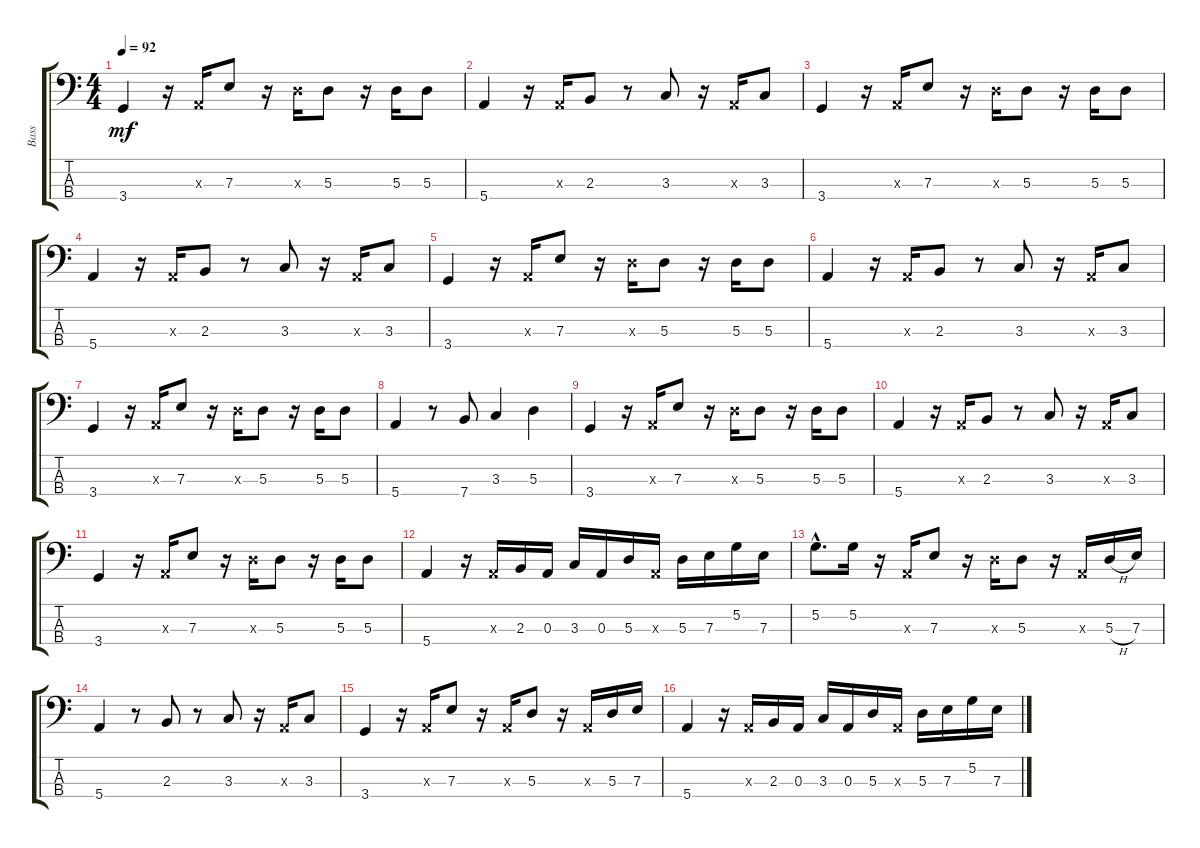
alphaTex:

\track ("Bass" "Bass") {instrument electricbassfinger}
\staff {score tabs}
\tuning (G2 D2 A1 E1) {hide}
\ts (4 4)
\tempo 92
\clef f4
\ks c
3.4.4{dy mf} r.16 0.3{x}.16 7.3.8 r.16 5.3{x}.16 5.3.8 r.16 5.3.16 5.3.8 |
5.4.4 r.16 0.3{x}.16 2.3.8 r.8 3.3.8 r.16 0.3{x}.16 3.3.8 |
3.4.4 r.16 0.3{x}.16 7.3.8 r.16 5.3{x}.16 5.3.8 r.16 5.3.16 5.3.8 |
5.4.4 r.16 0.3{x}.16 2.3.8 r.8 3.3.8 r.16 0.3{x}.16 3.3.8 |
3.4.4 r.16 0.3{x}.16 7.3.8 r.16 5.3{x}.16 5.3.8 r.16 5.3.16 5.3.8 |
5.4.4 r.16 0.3{x}.16 2.3.8 r.8 3.3.8 r.16 0.3{x}.16 3.3.8 |
3.4.4 r.16 0.3{x}.16 7.3.8 r.16 5.3{x}.16 5.3.8 r.16 5.3.16 5.3.8 |
5.4.4 r.8 7.4.8 3.3.4 5.3.4 |
3.4.4 r.16 0.3{x}.16 7.3.8 r.16 5.3{x}.16 5.3.8 r.16 5.3.16 5.3.8 |
5.4.4 r.16 0.3{x}.16 2.3.8 r.8 3.3.8 r.16 0.3{x}.16 3.3.8 |
3.4.4 r.16 0.3{x}.16 7.3.8 r.16 5.3{x}.16 5.3.8 r.16 5.3.16 5.3.8 |
5.4.4 r.16 0.3{x}.16 2.3.16 0.3.16 3.3.16 0.3.16 5.3.16 0.3{x}.16 5.3.16 7.3.16 5.2.16 7.3.16 |
5.2{hac}.8{d} 5.2.16 r.16 0.3{x}.16 7.3.8 r.16 5.3{x}.16 5.3.8 r.16 0.3{x}.16 5.3{h}.16 7.3.16 |
5.4.4 r.8 2.3.8 r.8 3.3.8 r.16 0.3{x}.16 3.3.8 |
3.4.4 r.16 0.3{x}.16 7.3.8 r.16 0.3{x}.16 5.3.8 r.16 0.3{x}.16 5.3.16 7.3.16 |
5.4.4 r.16 0.3{x}.16 2.3.16 0.3.16 3.3.16 0.3.16 5.3.16 0.3{x}.16 5.3.16 7.3.16 5.2.16 7.3.16
